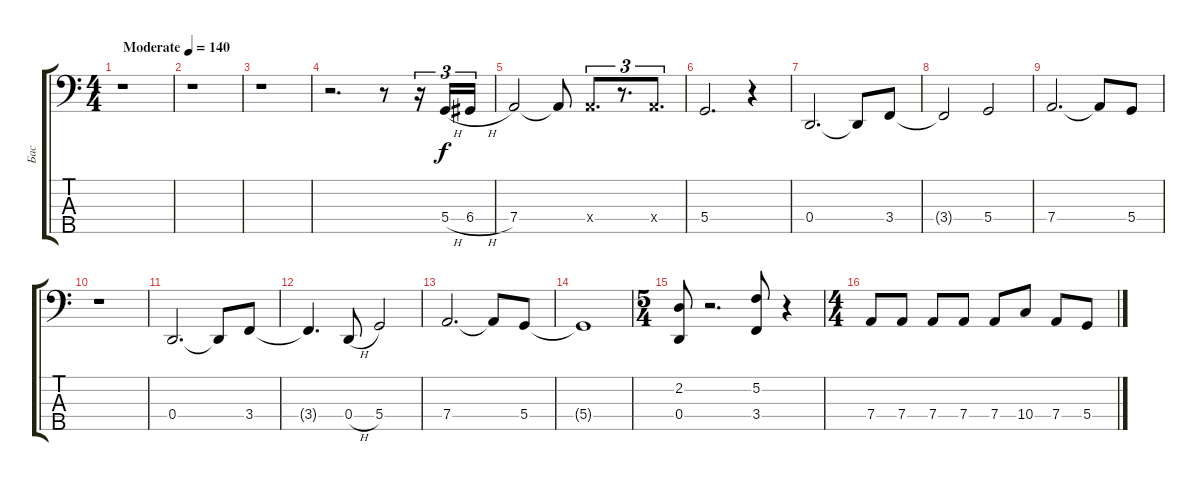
\track ("Бас" "Бас") {instrument electricbassfinger}
\staff {score tabs}
\tuning (F2 C2 G1 D1 A0) {hide}
\ts (4 4)
\tempo (140 "Moderate")
\clef f4
\ks c
r.1{dy f instrument electricbassfinger} |
r.1 |
r.1 |
r.2{d} r.8 r.16{tu (3 2)} 5.4{h}.16{tu (3 2)} 6.4{h}.16{tu (3 2)} |
7.4.2 7.4{t}.8 7.4{x}.8{d tu (3 2)} r.8{d tu (3 2)} 7.4{x}.8{d tu (3 2)} |
5.4.2{d} r.4 |
0.4.2{d} 0.4{t}.8 3.4.8 |
3.4{t}.2 5.4.2 |
7.4.2{d} 7.4{t}.8 5.4.8 |
r.1 |
0.4.2{d} 0.4{t}.8 3.4.8 |
3.4{t}.4{d} 0.4{h}.8 5.4.2 |
7.4.2{d} 7.4{t}.8 5.4.8 |
5.4{t}.1 |
\ts (5 4)
(2.2 0.4).8 r.2{d} (5.2 3.4).8 r.4 |
\ts (4 4)
7.4.8 7.4.8 7.4.8 7.4.8 7.4.8 10.4.8 7.4.8 5.4.8
